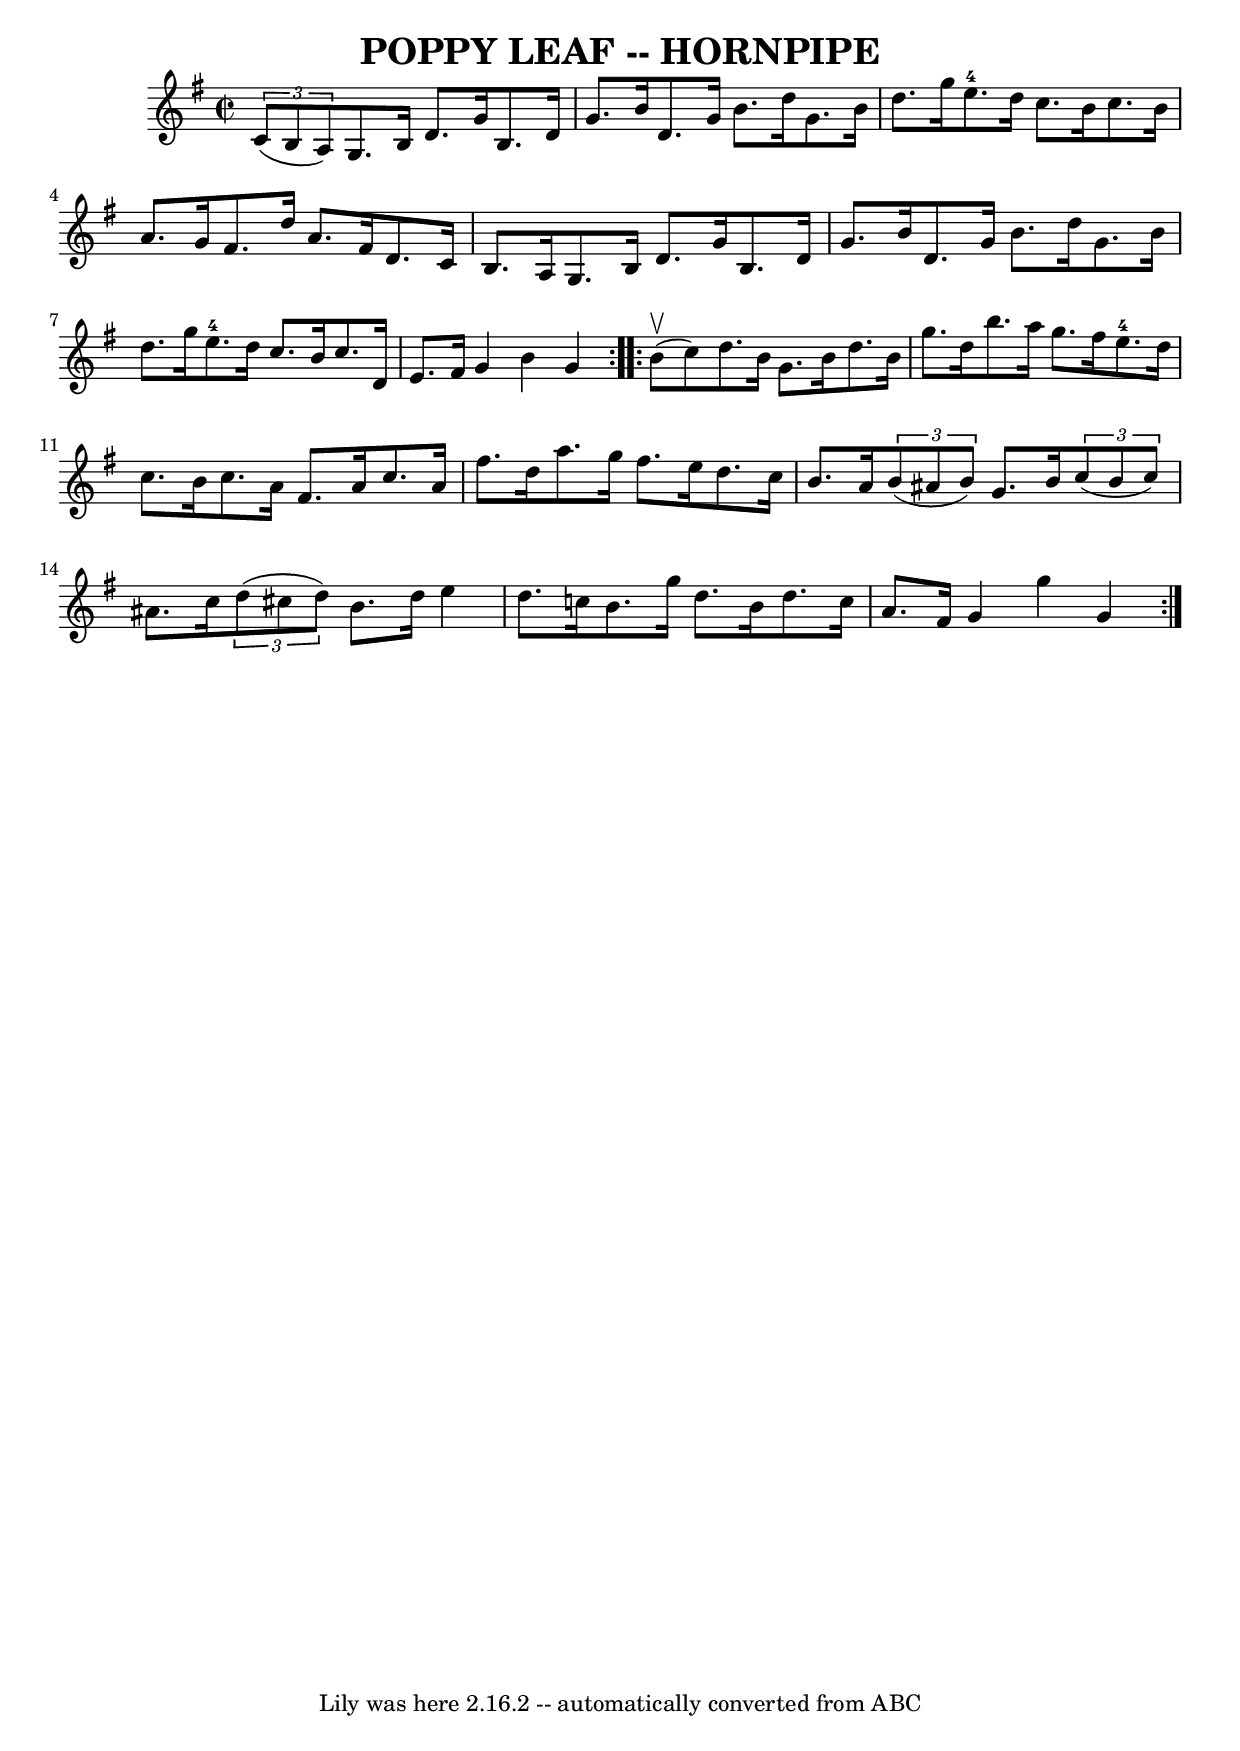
\version "2.16.2"
\include "Mammoth.ily"
\header {
  %% book = "Ryan's Mammoth Collection of Fiddle Tunes"
  crossRefNumber = "1"
  footnotes = ""
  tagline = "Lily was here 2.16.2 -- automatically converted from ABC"
  title = "POPPY LEAF -- HORNPIPE"

}
voicedefault =  {



  \repeat volta 2 {

    \override Staff.TimeSignature #'style = #'C
    \time 2/2 
    \key g \major   \times 2/3 { c'8 (b8 a8) 
			       }       |
    
    g8. b16 d'8. g'16 b8. d'16 g'8. b'16    |
    d'8.  
    g'16 b'8. d''16 g'8. b'16 d''8. g''16    |
    e''8. 
    -4 d''16 c''8. b'16 c''8. b'16 a'8. g'16    |
    
    fis'8. d''16 a'8. fis'16 d'8. c'16 b8. a16    |
    
    |
    g8. b16 d'8. g'16 b8. d'16 g'8. b'16    
    |
    d'8. g'16 b'8. d''16 g'8. b'16 d''8. g''16    
    |
    e''8.-4 d''16 c''8. b'16 c''8. d'16 e'8.    
    fis'16    |
    g'4 b'4 g'4    
  }     
  \repeat volta 2 {
    b'8 
    (^\upbow c''8)       |
    d''8. b'16 g'8. b'16 d''8.    
    b'16 g''8. d''16    |
    b''8. a''16 g''8. fis''16      
    e''8.-4 d''16 c''8. b'16    |
    c''8. a'16 fis'8.    
    a'16 c''8. a'16 fis''8. d''16    |
    a''8. g''16    
    fis''8. e''16 d''8. c''16 b'8. a'16    |
    |
    
    \times 2/3 { b'8 (ais'8 b'8) 
	       } g'8. b'16    \times 2/3 { c''8 
					   (b'8 c''8) 
					 } ais'8. c''16    |
    \times 2/3 { d''8 (
		 cis''8 d''8) 
	       } b'8. d''16 e''4 d''8. c''!16    |
    
    b'8. g''16 d''8. b'16 d''8. c''16 a'8. fis'16    |
    
    g'4 g''4 g'4    
  }   

}

\score{
  <<

    \context Staff="default"
    {
      \voicedefault 
      
    }

  >>
  \layout {
    
  }
  \midi {
  }

}
